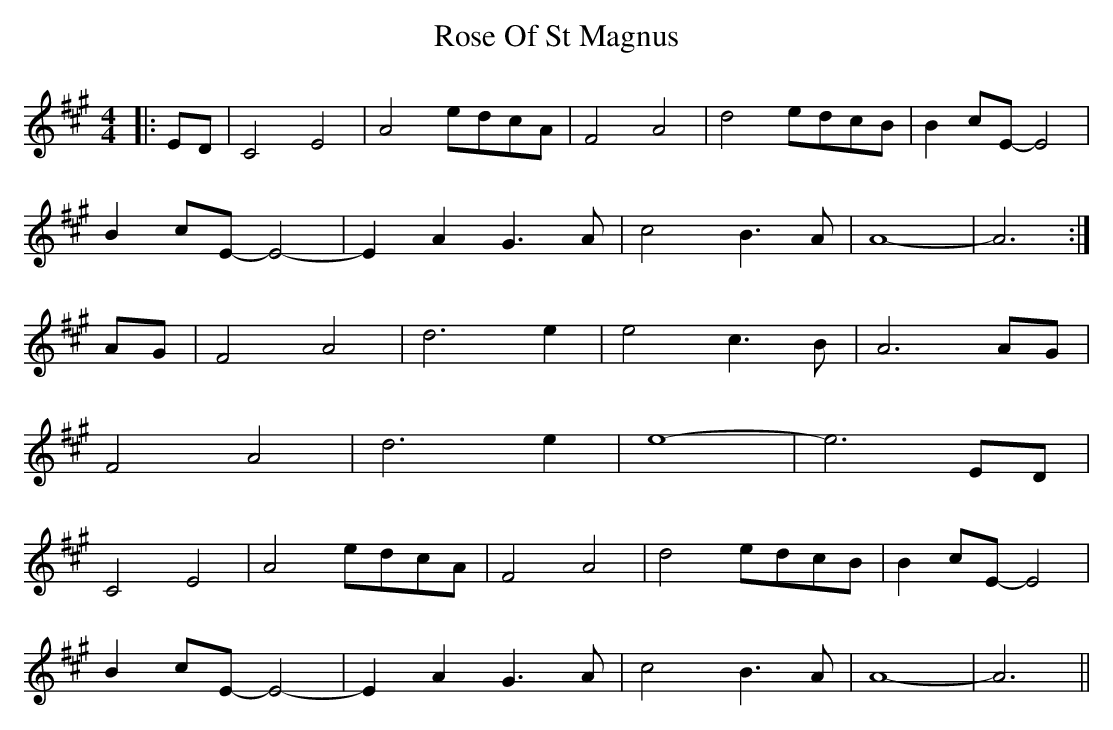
X:1
T: Rose Of St Magnus
M: 4/4
L: 1/8
K: Amaj
|:ED|C4 E4|A4 edcA|F4 A4|d4 edcB|B2 cE-E4|
B2 cE-E4-|E2 A2 G3 A|c4 B3 A|A8 -|A6:|
AG|F4 A4|d6 e2|e4 c3 B|A6 AG|
F4 A4|d6 e2|e8-|e6 ED|
C4 E4|A4 edcA|F4 A4|d4 edcB|B2 cE- E4|
B2 cE- E4-|E2 A2 G3 A|c4 B3 A|A8-|A6||
